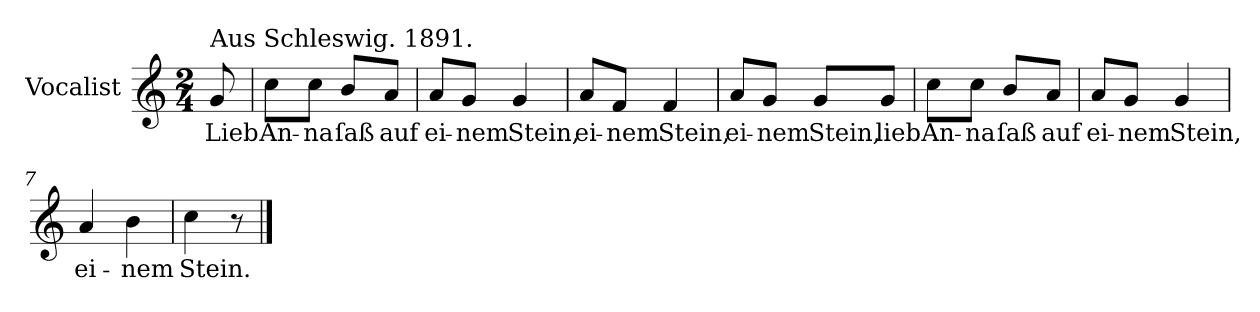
**kern	**text
*part1	*part1
*staff1	*staff1
*I"Vocalist	*
*k[]	*
*C:	*
*M2/4	*
=	=
!LO:TX:a:t=Aus Schleswig. 1891.	!
8g	Lieb
=1	=1
8ccL	An-
8ccJ	-na
8bL	ſaß
8aJ	auf
=2	=2
8aL	ei-
8gJ	-nem
4g	Stein,
=3	=3
8aL	ei-
8fJ	-nem
4f	Stein,
=4	=4
8aL	ei-
8gJ	-nem
8gL	Stein,
8gJ	lieb
=5	=5
8ccL	An-
8ccJ	-na
8bL	ſaß
8aJ	auf
=6	=6
8aL	ei-
8gJ	-nem
4g	Stein,
=7	=7
4a	ei-
4b	-nem
=8	=8
4cc	Stein.
8r	.
==	==
*-	*-
